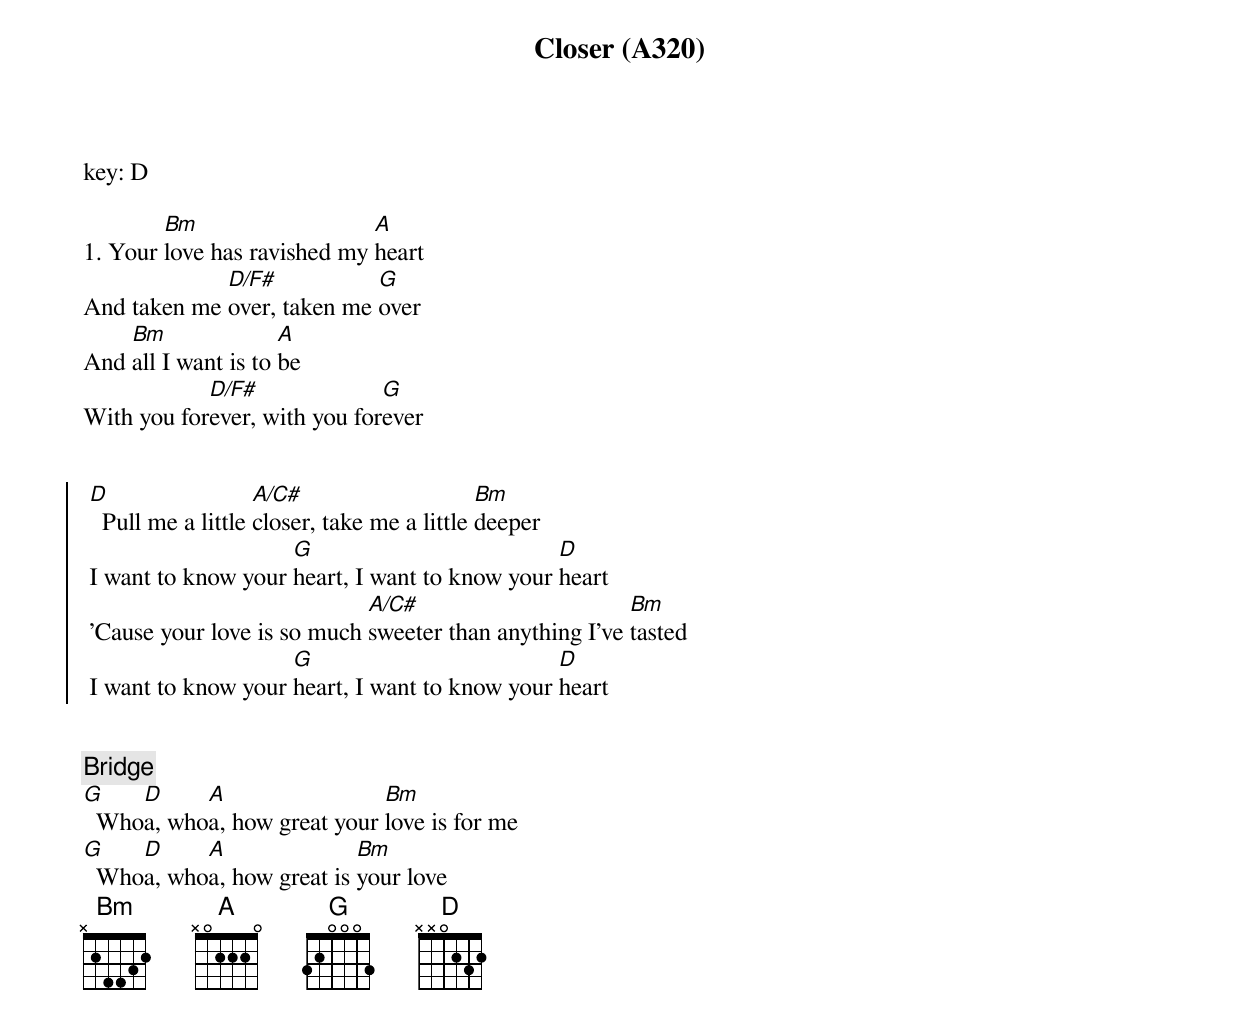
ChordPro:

{title: Closer (A320)}
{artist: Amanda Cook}
key: D

1. Your [Bm]love has ravished my [A]heart
And taken me [D/F#]over, taken me [G]over
And [Bm]all I want is to [A]be
With you for[D/F#]ever, with you for[G]ever


{soc}
 [D]  Pull me a little [A/C#]closer, take me a little [Bm]deeper
 I want to know your [G]heart, I want to know your [D]heart
 'Cause your love is so much [A/C#]sweeter than anything I've [Bm]tasted
 I want to know your [G]heart, I want to know your [D]heart
 {eoc}


{comment: Bridge}
[G]  Who[D]a, who[A]a, how great your [Bm]love is for me
[G]  Who[D]a, who[A]a, how great is [Bm]your love
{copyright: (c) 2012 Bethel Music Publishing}
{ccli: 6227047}
